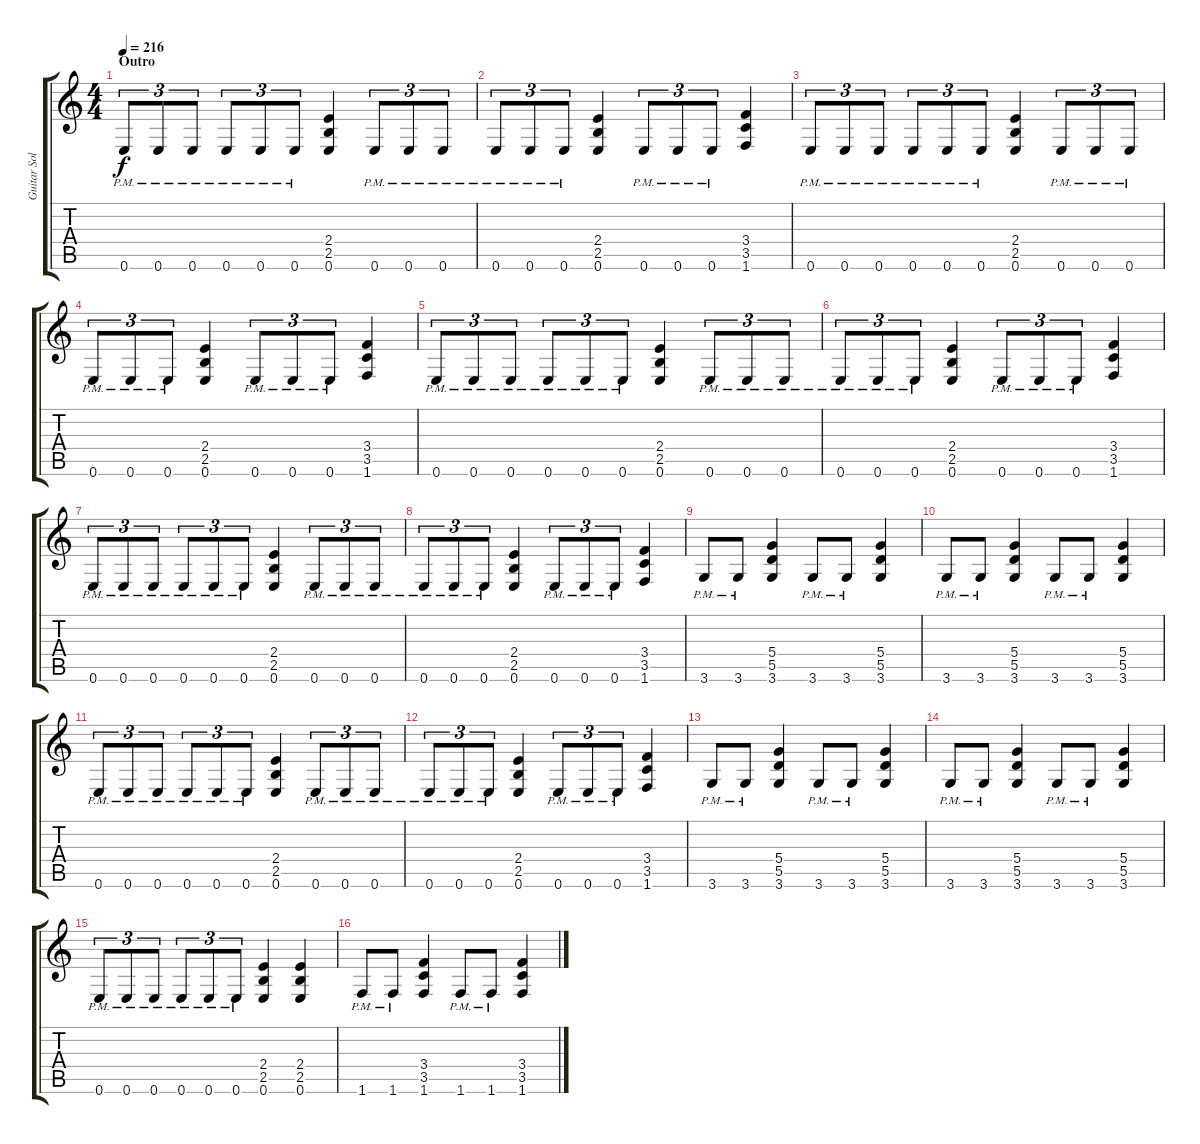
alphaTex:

\track ("Guitar Solo" "Guitar Sol") {instrument electricguitarclean}
\staff {score tabs}
\tuning (E4 B3 G3 D3 A2 E2) {hide}
\ts (4 4)
\section ("" "Outro")
\tempo 216
\clef g2
\ks c
0.6{pm}.8{tu (3 2) dy f} 0.6{pm}.8{tu (3 2)} 0.6{pm}.8{tu (3 2)} 0.6{pm}.8{tu (3 2)} 0.6{pm}.8{tu (3 2)} 0.6{pm}.8{tu (3 2)} (2.4 2.5 0.6).4 0.6{pm}.8{tu (3 2)} 0.6{pm}.8{tu (3 2)} 0.6{pm}.8{tu (3 2)} |
0.6{pm}.8{tu (3 2)} 0.6{pm}.8{tu (3 2)} 0.6{pm}.8{tu (3 2)} (2.4 2.5 0.6).4 0.6{pm}.8{tu (3 2)} 0.6{pm}.8{tu (3 2)} 0.6{pm}.8{tu (3 2)} (3.4 3.5 1.6).4 |
0.6{pm}.8{tu (3 2)} 0.6{pm}.8{tu (3 2)} 0.6{pm}.8{tu (3 2)} 0.6{pm}.8{tu (3 2)} 0.6{pm}.8{tu (3 2)} 0.6{pm}.8{tu (3 2)} (2.4 2.5 0.6).4 0.6{pm}.8{tu (3 2)} 0.6{pm}.8{tu (3 2)} 0.6{pm}.8{tu (3 2)} |
0.6{pm}.8{tu (3 2)} 0.6{pm}.8{tu (3 2)} 0.6{pm}.8{tu (3 2)} (2.4 2.5 0.6).4 0.6{pm}.8{tu (3 2)} 0.6{pm}.8{tu (3 2)} 0.6{pm}.8{tu (3 2)} (3.4 3.5 1.6).4 |
0.6{pm}.8{tu (3 2)} 0.6{pm}.8{tu (3 2)} 0.6{pm}.8{tu (3 2)} 0.6{pm}.8{tu (3 2)} 0.6{pm}.8{tu (3 2)} 0.6{pm}.8{tu (3 2)} (2.4 2.5 0.6).4 0.6{pm}.8{tu (3 2)} 0.6{pm}.8{tu (3 2)} 0.6{pm}.8{tu (3 2)} |
0.6{pm}.8{tu (3 2)} 0.6{pm}.8{tu (3 2)} 0.6{pm}.8{tu (3 2)} (2.4 2.5 0.6).4 0.6{pm}.8{tu (3 2)} 0.6{pm}.8{tu (3 2)} 0.6{pm}.8{tu (3 2)} (3.4 3.5 1.6).4 |
0.6{pm}.8{tu (3 2)} 0.6{pm}.8{tu (3 2)} 0.6{pm}.8{tu (3 2)} 0.6{pm}.8{tu (3 2)} 0.6{pm}.8{tu (3 2)} 0.6{pm}.8{tu (3 2)} (2.4 2.5 0.6).4 0.6{pm}.8{tu (3 2)} 0.6{pm}.8{tu (3 2)} 0.6{pm}.8{tu (3 2)} |
0.6{pm}.8{tu (3 2)} 0.6{pm}.8{tu (3 2)} 0.6{pm}.8{tu (3 2)} (2.4 2.5 0.6).4 0.6{pm}.8{tu (3 2)} 0.6{pm}.8{tu (3 2)} 0.6{pm}.8{tu (3 2)} (3.4 3.5 1.6).4 |
3.6{pm}.8 3.6{pm}.8 (5.4 5.5 3.6).4 3.6{pm}.8 3.6{pm}.8 (5.4 5.5 3.6).4 |
3.6{pm}.8 3.6{pm}.8 (5.4 5.5 3.6).4 3.6{pm}.8 3.6{pm}.8 (5.4 5.5 3.6).4 |
0.6{pm}.8{tu (3 2)} 0.6{pm}.8{tu (3 2)} 0.6{pm}.8{tu (3 2)} 0.6{pm}.8{tu (3 2)} 0.6{pm}.8{tu (3 2)} 0.6{pm}.8{tu (3 2)} (2.4 2.5 0.6).4 0.6{pm}.8{tu (3 2)} 0.6{pm}.8{tu (3 2)} 0.6{pm}.8{tu (3 2)} |
0.6{pm}.8{tu (3 2)} 0.6{pm}.8{tu (3 2)} 0.6{pm}.8{tu (3 2)} (2.4 2.5 0.6).4 0.6{pm}.8{tu (3 2)} 0.6{pm}.8{tu (3 2)} 0.6{pm}.8{tu (3 2)} (3.4 3.5 1.6).4 |
3.6{pm}.8 3.6{pm}.8 (5.4 5.5 3.6).4 3.6{pm}.8 3.6{pm}.8 (5.4 5.5 3.6).4 |
3.6{pm}.8 3.6{pm}.8 (5.4 5.5 3.6).4 3.6{pm}.8 3.6{pm}.8 (5.4 5.5 3.6).4 |
0.6{pm}.8{tu (3 2)} 0.6{pm}.8{tu (3 2)} 0.6{pm}.8{tu (3 2)} 0.6{pm}.8{tu (3 2)} 0.6{pm}.8{tu (3 2)} 0.6{pm}.8{tu (3 2)} (2.4 2.5 0.6).4 (2.4 2.5 0.6).4 |
1.6{pm}.8 1.6{pm}.8 (3.4 3.5 1.6).4 1.6{pm}.8 1.6{pm}.8 (3.4 3.5 1.6).4
